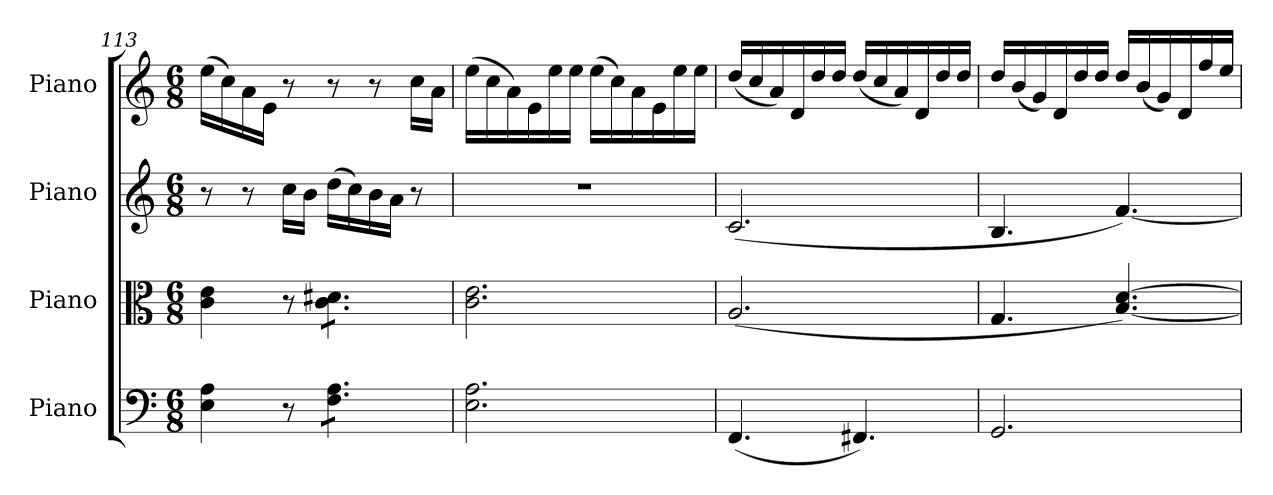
**kern	**kern	**kern	**kern
*part4	*part3	*part2	*part1
*staff4	*staff3	*staff2	*staff1
*I"Piano	*I"Piano	*I"Piano	*I"Piano
*I'Pno	*I'Pno	*I'Pno	*I'Pno
*clefF4	*clefC3	*clefG2	*clefG2
*k[]	*k[]	*k[]	*k[]
*M6/8	*M6/8	*M6/8	*M6/8
=113	=113	=113	=113
4E\ 4A\	4c\ 4e\	8r	(16ee\LL
.	.	.	16cc\)
.	.	8r	16a\
.	.	.	16e\JJ
8r	8r	16cc\LL	8r
.	.	16b\JJ	.
*tremolo	*	*	*
*	*tremolo	*	*
8F\ 8A\L	8c\ 8d#X\L	(16dd\LL	8r
.	.	16cc\)	.
8F\ 8A\	8c\ 8d#X\	16b\	8r
.	.	16a\JJ	.
8F\ 8A\J	8c\ 8d#X\J	8r	16cc\LL
*	*Xtremolo	*	*
*Xtremolo	*	*	*
.	.	.	16a\JJ
=114	=114	=114	=114
2.E\ 2.A\	2.c\ 2.e\	2.r	(16ee\LL
.	.	.	16cc\
.	.	.	16a\)
.	.	.	16e\
.	.	.	16ee\
.	.	.	16ee\JJ
.	.	.	(16ee\LL
.	.	.	16cc\)
.	.	.	16a\
.	.	.	16e\
.	.	.	16ee\
.	.	.	16ee\JJ
=115	=115	=115	=115
(4.FF/	(2.A/	(2.c/	(16dd/LL
.	.	.	16cc/
.	.	.	16a/)
.	.	.	16d/
.	.	.	16dd/
.	.	.	16dd/JJ
4.FF#X/)	.	.	(16dd/LL
.	.	.	16cc/
.	.	.	16a/)
.	.	.	16d/
.	.	.	16dd/
.	.	.	16dd/JJ
=116	=116	=116	=116
2.GG/	4.G/	4.B/	16dd/LL
.	.	.	(16b/
.	.	.	16g/)
.	.	.	16d/
.	.	.	16dd/
.	.	.	16dd/JJ
.	[4.B/ [4.d/)	[4.f/)	16dd/LL
.	.	.	(16b/
.	.	.	16g/)
.	.	.	16d/
.	.	.	16ff/
.	.	.	16ee/JJ
=	=	=	=
*-	*-	*-	*-
